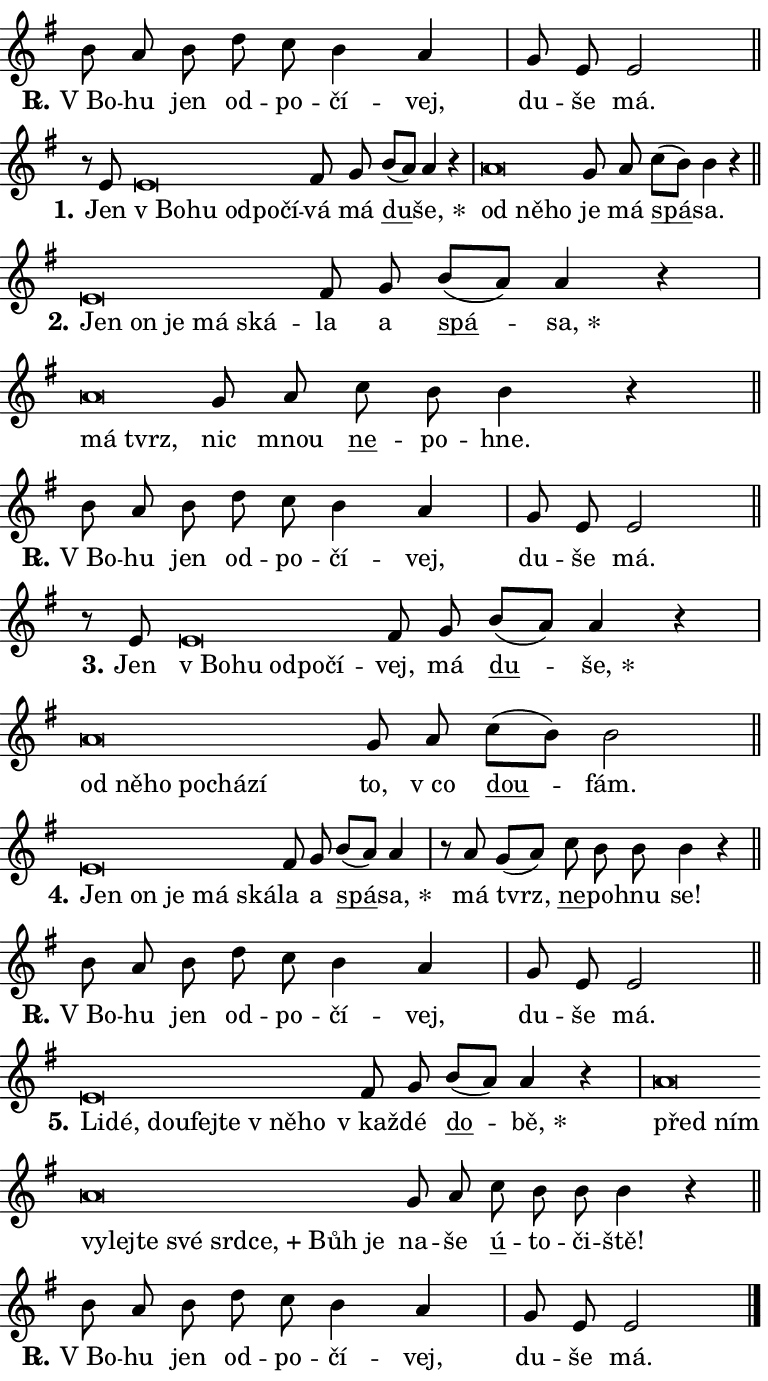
\version "2.24.0"
\header { tagline = "" }
\paper {
  indent = 0\cm
  top-margin = 0\cm
  right-margin = 0.13\cm % to fit lyric hyphens
  bottom-margin = 0\cm
  left-margin = 0\cm
  paper-width = 13\cm
  page-breaking = #ly:one-page-breaking
  system-system-spacing.basic-distance = #11
  score-system-spacing.basic-distance = #11
  ragged-last = ##f
}


%% Author: Thomas Morley
%% https://lists.gnu.org/archive/html/lilypond-user/2020-05/msg00002.html
#(define (line-position grob)
"Returns position of @var[grob} in current system:
   @code{'start}, if at first time-step
   @code{'end}, if at last time-step
   @code{'middle} otherwise
"
  (let* ((col (ly:item-get-column grob))
         (ln (ly:grob-object col 'left-neighbor))
         (rn (ly:grob-object col 'right-neighbor))
         (col-to-check-left (if (ly:grob? ln) ln col))
         (col-to-check-right (if (ly:grob? rn) rn col))
         (break-dir-left
           (and
             (ly:grob-property col-to-check-left 'non-musical #f)
             (ly:item-break-dir col-to-check-left)))
         (break-dir-right
           (and
             (ly:grob-property col-to-check-right 'non-musical #f)
             (ly:item-break-dir col-to-check-right))))
        (cond ((eqv? 1 break-dir-left) 'start)
              ((eqv? -1 break-dir-right) 'end)
              (else 'middle))))

#(define (tranparent-at-line-position vctor)
  (lambda (grob)
  "Relying on @code{line-position} select the relevant enry from @var{vctor}.
Used to determine transparency,"
    (case (line-position grob)
      ((end) (not (vector-ref vctor 0)))
      ((middle) (not (vector-ref vctor 1)))
      ((start) (not (vector-ref vctor 2))))))

noteHeadBreakVisibility =
#(define-music-function (break-visibility)(vector?)
"Makes @code{NoteHead}s transparent relying on @var{break-visibility}"
#{
  \override NoteHead.transparent =
    #(tranparent-at-line-position break-visibility)
#})

#(define delete-ledgers-for-transparent-note-heads
  (lambda (grob)
    "Reads whether a @code{NoteHead} is transparent.
If so this @code{NoteHead} is removed from @code{'note-heads} from
@var{grob}, which is supposed to be @code{LedgerLineSpanner}.
As a result ledgers are not printed for this @code{NoteHead}"
    (let* ((nhds-array (ly:grob-object grob 'note-heads))
           (nhds-list
             (if (ly:grob-array? nhds-array)
                 (ly:grob-array->list nhds-array)
                 '()))
           ;; Relies on the transparent-property being done before
           ;; Staff.LedgerLineSpanner.after-line-breaking is executed.
           ;; This is fragile ...
           (to-keep
             (remove
               (lambda (nhd)
                 (ly:grob-property nhd 'transparent #f))
               nhds-list)))
      ;; TODO find a better method to iterate over grob-arrays, similiar
      ;; to filter/remove etc for lists
      ;; For now rebuilt from scratch
      (set! (ly:grob-object grob 'note-heads)  '())
      (for-each
        (lambda (nhd)
          (ly:pointer-group-interface::add-grob grob 'note-heads nhd))
        to-keep))))

squashNotes = {
  \override NoteHead.X-extent = #'(-0.2 . 0.2)
  \override NoteHead.Y-extent = #'(-0.75 . 0)
  \override NoteHead.stencil =
    #(lambda (grob)
       (let ((pos (ly:grob-property grob 'staff-position)))
         (begin
           (if (< pos -7) (display "ERROR: Lower brevis then expected\n") (display ""))
           (if (<= pos -6) ly:text-interface::print ly:note-head::print))))
}
unSquashNotes = {
  \revert NoteHead.X-extent
  \revert NoteHead.Y-extent
  \revert NoteHead.stencil
}

hideNotes = \noteHeadBreakVisibility #begin-of-line-visible
unHideNotes = \noteHeadBreakVisibility #all-visible

% work-around for resetting accidentals
% https://lilypond.org/doc/v2.23/Documentation/notation/displaying-rhythms#unmetered-music
cadenzaMeasure = {
  \cadenzaOff
  \partial 1024 s1024
  \cadenzaOn
}

#(define-markup-command (accent layout props text) (markup?)
  "Underline accented syllable"
  (interpret-markup layout props
    #{\markup \override #'(offset . 4.3) \underline { #text }#}))

responsum = \markup \concat {
  "R" \hspace #-1.05 \path #0.1 #'((moveto 0 0.07) (lineto 0.9 0.8)) \hspace #0.05 "."
}

spaceSize = #0.6828661417322834 % exact space size for TeX Gyre Schola

\layout {
  \context {
    \Staff
    \remove "Time_signature_engraver"
    \override LedgerLineSpanner.after-line-breaking = #delete-ledgers-for-transparent-note-heads
  }
  \context {
    \Lyrics {
      \override LyricSpace.minimum-distance = \spaceSize
      \override LyricText.font-name = #"TeX Gyre Schola"
      \override LyricText.font-size = 1
      \override StanzaNumber.font-name = #"TeX Gyre Schola Bold"
      \override StanzaNumber.font-size = 1
    }
  }
  \context {
    \Score 
    \override NoteHead.text =
      #(lambda (grob) 
        (let ((pos (ly:grob-property grob 'staff-position)))
          #{\markup {
            \combine
              \halign #-0.55 \raise #(if (= pos -6) 0 0.5) \override #'(thickness . 2) \draw-line #'(3.2 . 0)
              \musicglyph "noteheads.sM1"
          }#}))
  }
}

% magnetic-lyrics.ily
%
%   written by
%     Jean Abou Samra <jean@abou-samra.fr>
%     Werner Lemberg <wl@gnu.org>
%
%   adapted by
%     Jiri Hon <jiri.hon@gmail.com>
%
% Version 2022-Apr-15

% https://www.mail-archive.com/lilypond-user@gnu.org/msg149350.html

#(define (Left_hyphen_pointer_engraver context)
   "Collect syllable-hyphen-syllable occurrences in lyrics and store
them in properties.  This engraver only looks to the left.  For
example, if the lyrics input is @code{foo -- bar}, it does the
following.

@itemize @bullet
@item
Set the @code{text} property of the @code{LyricHyphen} grob between
@q{foo} and @q{bar} to @code{foo}.

@item
Set the @code{left-hyphen} property of the @code{LyricText} grob with
text @q{foo} to the @code{LyricHyphen} grob between @q{foo} and
@q{bar}.
@end itemize

Use this auxiliary engraver in combination with the
@code{lyric-@/text::@/apply-@/magnetic-@/offset!} hook."
   (let ((hyphen #f)
         (text #f))
     (make-engraver
      (acknowledgers
       ((lyric-syllable-interface engraver grob source-engraver)
        (set! text grob)))
      (end-acknowledgers
       ((lyric-hyphen-interface engraver grob source-engraver)
        ;(when (not (grob::has-interface grob 'lyric-space-interface))
          (set! hyphen grob)));)
      ((stop-translation-timestep engraver)
       (when (and text hyphen)
         (ly:grob-set-object! text 'left-hyphen hyphen))
       (set! text #f)
       (set! hyphen #f)))))

#(define (lyric-text::apply-magnetic-offset! grob)
   "If the space between two syllables is less than the value in
property @code{LyricText@/.details@/.squash-threshold}, move the right
syllable to the left so that it gets concatenated with the left
syllable.

Use this function as a hook for
@code{LyricText@/.after-@/line-@/breaking} if the
@code{Left_@/hyphen_@/pointer_@/engraver} is active."
   (let ((hyphen (ly:grob-object grob 'left-hyphen #f)))
     (when hyphen
       (let ((left-text (ly:spanner-bound hyphen LEFT)))
         (when (grob::has-interface left-text 'lyric-syllable-interface)
           (let* ((common (ly:grob-common-refpoint grob left-text X))
                  (this-x-ext (ly:grob-extent grob common X))
                  (left-x-ext
                   (begin
                     ;; Trigger magnetism for left-text.
                     (ly:grob-property left-text 'after-line-breaking)
                     (ly:grob-extent left-text common X)))
                  ;; `delta` is the gap width between two syllables.
                  (delta (- (interval-start this-x-ext)
                            (interval-end left-x-ext)))
                  (details (ly:grob-property grob 'details))
                  (threshold (assoc-get 'squash-threshold details 0.2)))
             (when (< delta threshold)
               (let* (;; We have to manipulate the input text so that
                      ;; ligatures crossing syllable boundaries are not
                      ;; disabled.  For languages based on the Latin
                      ;; script this is essentially a beautification.
                      ;; However, for non-Western scripts it can be a
                      ;; necessity.
                      (lt (ly:grob-property left-text 'text))
                      (rt (ly:grob-property grob 'text))
                      (is-space (grob::has-interface hyphen 'lyric-space-interface))
                      (space (if is-space " " ""))
                      (extra-delta (if is-space spaceSize 0))
                      ;; Append new syllable.
                      (ltrt-space (if (and (string? lt) (string? rt))
                                (string-append lt space rt)
                                (make-concat-markup (list lt space rt))))
                      ;; Right-align `ltrt` to the right side.
                      (ltrt-space-markup (grob-interpret-markup
                               grob
                               (make-translate-markup
                                (cons (interval-length this-x-ext) 0)
                                (make-right-align-markup ltrt-space)))))
                 (begin
                   ;; Don't print `left-text`.
                   (ly:grob-set-property! left-text 'stencil #f)
                   ;; Set text and stencil (which holds all collected
                   ;; syllables so far) and shift it to the left.
                   (ly:grob-set-property! grob 'text ltrt-space)
                   (ly:grob-set-property! grob 'stencil ltrt-space-markup)
                   (ly:grob-translate-axis! grob (- (- delta extra-delta)) X))))))))))


#(define (lyric-hyphen::displace-bounds-first grob)
   ;; Make very sure this callback isn't triggered too early.
   (let ((left (ly:spanner-bound grob LEFT))
         (right (ly:spanner-bound grob RIGHT)))
     (ly:grob-property left 'after-line-breaking)
     (ly:grob-property right 'after-line-breaking)
     (ly:lyric-hyphen::print grob)))

squashThreshold = #0.4

\layout {
  \context {
    \Lyrics
    \consists #Left_hyphen_pointer_engraver
    \override LyricText.after-line-breaking =
      #lyric-text::apply-magnetic-offset!
    \override LyricHyphen.stencil = #lyric-hyphen::displace-bounds-first
    \override LyricText.details.squash-threshold = \squashThreshold
    \override LyricHyphen.minimum-distance = 0
    \override LyricHyphen.minimum-length = \squashThreshold
  }
}

squashText = \override LyricText.details.squash-threshold = 9999
unSquashText = \override LyricText.details.squash-threshold = \squashThreshold

leftText = \override LyricText.self-alignment-X = #LEFT
unLeftText = \revert LyricText.self-alignment-X

starOffset = #(lambda (grob) 
                (let ((x_offset (ly:self-alignment-interface::aligned-on-x-parent grob)))
                  (if (= x_offset 0) 0 (+ x_offset 1.2))))

star = #(define-music-function (syllable)(string?)
"Append star separator at the end of a syllable"
#{
  \once \override LyricText.X-offset = #starOffset
  \lyricmode { \markup {
    #syllable
    \override #'((font-name . "TeX Gyre Schola Bold")) \hspace #0.2 \lower #0.65 \larger "*"
  } }
#})

starAccent = #(define-music-function (syllable)(string?)
"Append star separator at the end of a syllable and make accent"
#{
  \once \override LyricText.X-offset = #starOffset
  \lyricmode { \markup {
    \accent #syllable
    \override #'((font-name . "TeX Gyre Schola Bold")) \hspace #0.2 \lower #0.65 \larger "*"
  } }
#})

breath = #(define-music-function (syllable)(string?)
"Append breathing indicator at the end of a syllable"
#{
  \lyricmode { \markup { #syllable "+" } }
#})

optionalBreath = #(define-music-function (syllable)(string?)
"Append optional breathing indicator at the end of a syllable"
#{
  \lyricmode { \markup { #syllable "(+)" } }
#})


\score {
    <<
        \new Voice = "melody" { \cadenzaOn \key g \major \relative { b'8 a b d c b4 a \cadenzaMeasure \bar "|" g8 e e2 \cadenzaMeasure \bar "||" \break } }
        \new Lyrics \lyricsto "melody" { \lyricmode { \set stanza = \responsum
"V Bo" -- hu jen od -- po -- čí -- vej, du -- še má. } }
    >>
    \layout {}
}

\score {
    <<
        \new Voice = "melody" { \cadenzaOn \key g \major \relative { r8 e'8 \squashNotes e\breve*1/16 \hideNotes \breve*1/16 \bar "" \breve*1/16 \bar "" \breve*1/16 \breve*1/16 \bar "" \unHideNotes \unSquashNotes fis8 g \bar "" b[( a)] a4 r \cadenzaMeasure \bar "|" \squashNotes a\breve*1/16 \hideNotes \breve*1/16 \breve*1/16 \bar "" \unHideNotes \unSquashNotes g8 a \bar "" c[( b)] b4 r \cadenzaMeasure \bar "||" \break } }
        \new Lyrics \lyricsto "melody" { \lyricmode { \set stanza = "1."
Jen \leftText "v Bo" -- \squashText hu od -- po -- čí -- \unLeftText \unSquashText vá má \markup \accent du -- \star še, \leftText od \squashText ně -- ho \unLeftText \unSquashText je má \markup \accent spá -- sa. } }
    >>
    \layout {}
}

\score {
    <<
        \new Voice = "melody" { \cadenzaOn \key g \major \relative { \squashNotes e'\breve*1/16 \hideNotes \breve*1/16 \bar "" \breve*1/16 \bar "" \breve*1/16 \breve*1/16 \bar "" \unHideNotes \unSquashNotes fis8 g \bar "" b[( a)] a4 r \cadenzaMeasure \bar "|" \squashNotes a\breve*1/16 \hideNotes \breve*1/16 \bar "" \unHideNotes \unSquashNotes g8 a \bar "" c b b4 r \cadenzaMeasure \bar "||" \break } }
        \new Lyrics \lyricsto "melody" { \lyricmode { \set stanza = "2."
\leftText Jen \squashText on je má ská -- \unLeftText \unSquashText la a \markup \accent spá -- \star sa, \leftText má \squashText tvrz, \unLeftText \unSquashText nic mnou \markup \accent ne -- po -- hne. } }
    >>
    \layout {}
}

\score {
    <<
        \new Voice = "melody" { \cadenzaOn \key g \major \relative { b'8 a b d c b4 a \cadenzaMeasure \bar "|" g8 e e2 \cadenzaMeasure \bar "||" \break } }
        \new Lyrics \lyricsto "melody" { \lyricmode { \set stanza = \responsum
"V Bo" -- hu jen od -- po -- čí -- vej, du -- še má. } }
    >>
    \layout {}
}

\score {
    <<
        \new Voice = "melody" { \cadenzaOn \key g \major \relative { r8 e'8 \squashNotes e\breve*1/16 \hideNotes \breve*1/16 \bar "" \breve*1/16 \bar "" \breve*1/16 \breve*1/16 \bar "" \unHideNotes \unSquashNotes fis8 g \bar "" b[( a)] a4 r \cadenzaMeasure \bar "|" \squashNotes a\breve*1/16 \hideNotes \breve*1/16 \bar "" \breve*1/16 \bar "" \breve*1/16 \bar "" \breve*1/16 \breve*1/16 \bar "" \unHideNotes \unSquashNotes g8 a \bar "" c[( b)] b2 \cadenzaMeasure \bar "||" \break } }
        \new Lyrics \lyricsto "melody" { \lyricmode { \set stanza = "3."
Jen \leftText "v Bo" -- \squashText hu od -- po -- čí -- \unLeftText \unSquashText vej, má \markup \accent du -- \star še, \leftText od \squashText ně -- ho po -- chá -- zí \unLeftText \unSquashText to, "v co" \markup \accent dou -- fám. } }
    >>
    \layout {}
}

\score {
    <<
        \new Voice = "melody" { \cadenzaOn \key g \major \relative { \squashNotes e'\breve*1/16 \hideNotes \breve*1/16 \bar "" \breve*1/16 \bar "" \breve*1/16 \breve*1/16 \bar "" \unHideNotes \unSquashNotes fis8 g \bar "" b[( a)] a4 \cadenzaMeasure \bar "|" r8 a g8[( a)] \bar "" c b b b4 r \cadenzaMeasure \bar "||" \break } }
        \new Lyrics \lyricsto "melody" { \lyricmode { \set stanza = "4."
\leftText Jen \squashText on je má ská -- \unLeftText \unSquashText la a \markup \accent spá -- \star sa, má tvrz, \markup \accent ne -- po -- hnu se! } }
    >>
    \layout {}
}

\score {
    <<
        \new Voice = "melody" { \cadenzaOn \key g \major \relative { b'8 a b d c b4 a \cadenzaMeasure \bar "|" g8 e e2 \cadenzaMeasure \bar "||" \break } }
        \new Lyrics \lyricsto "melody" { \lyricmode { \set stanza = \responsum
"V Bo" -- hu jen od -- po -- čí -- vej, du -- še má. } }
    >>
    \layout {}
}

\score {
    <<
        \new Voice = "melody" { \cadenzaOn \key g \major \relative { \squashNotes e'\breve*1/16 \hideNotes \breve*1/16 \bar "" \breve*1/16 \bar "" \breve*1/16 \bar "" \breve*1/16 \bar "" \breve*1/16 \breve*1/16 \bar "" \unHideNotes \unSquashNotes fis8 g \bar "" b[( a)] a4 r \cadenzaMeasure \bar "|" \squashNotes a\breve*1/16 \hideNotes \breve*1/16 \bar "" \breve*1/16 \bar "" \breve*1/16 \bar "" \breve*1/16 \bar "" \breve*1/16 \bar "" \breve*1/16 \bar "" \breve*1/16 \bar "" \breve*1/16 \breve*1/16 \bar "" \unHideNotes \unSquashNotes g8 a \bar "" c b b b4 r \cadenzaMeasure \bar "||" \break } }
        \new Lyrics \lyricsto "melody" { \lyricmode { \set stanza = "5."
\leftText Li -- \squashText dé, dou -- fej -- te "v ně" -- ho \unLeftText \unSquashText "v kaž" -- dé \markup \accent do -- \star bě, \leftText před \squashText ním vy -- lej -- te své srd -- \breath "ce," Bůh je \unLeftText \unSquashText na -- še \markup \accent ú -- to -- či -- ště! } }
    >>
    \layout {}
}

\score {
    <<
        \new Voice = "melody" { \cadenzaOn \key g \major \relative { b'8 a b d c b4 a \cadenzaMeasure \bar "|" g8 e e2 \cadenzaMeasure \bar "||" \break } \bar "|." }
        \new Lyrics \lyricsto "melody" { \lyricmode { \set stanza = \responsum
"V Bo" -- hu jen od -- po -- čí -- vej, du -- še má. } }
    >>
    \layout {}
}
